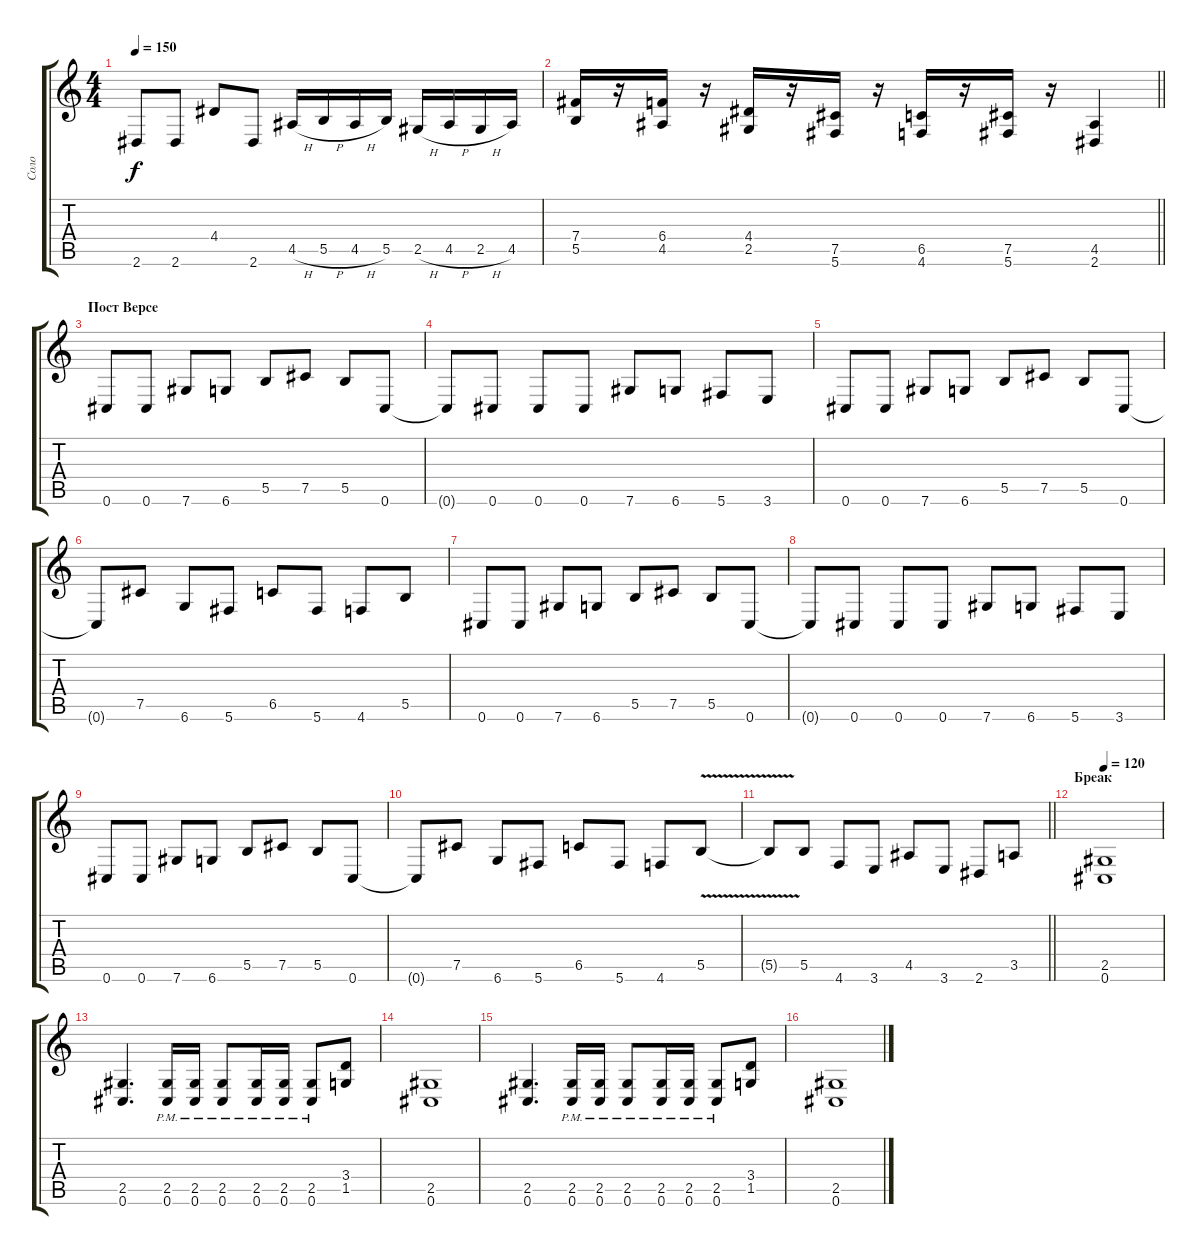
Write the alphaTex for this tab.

\track ("Соло" "Соло") {instrument distortionguitar}
\staff {score tabs}
\tuning (Db4 Ab3 E3 B2 Gb2 Db2) {hide}
\ts (4 4)
\tempo 150
\clef g2
\ks c
2.6.8{dy f} 2.6.8 4.4.8 2.6.8 4.5{h}.16 5.5{h}.16 4.5{h}.16 5.5.16 2.5{h}.16 4.5{h}.16 2.5{h}.16 4.5.16 |
\barLineRight lightlight
(7.4 5.5).16 r.16 (6.4 4.5).16 r.16 (4.4 2.5).16 r.16 (7.5 5.6).16 r.16 (6.5 4.6).16 r.16 (7.5 5.6).16 r.16 (4.5 2.6).4 |
\section ("" "Пост Версе")
0.6.8 0.6.8 7.6.8 6.6.8 5.5.8 7.5.8 5.5.8 0.6.8 |
0.6{t}.8 0.6.8 0.6.8 0.6.8 7.6.8 6.6.8 5.6.8 3.6.8 |
0.6.8 0.6.8 7.6.8 6.6.8 5.5.8 7.5.8 5.5.8 0.6.8 |
0.6{t}.8 7.5.8 6.6.8 5.6.8 6.5.8 5.6.8 4.6.8 5.5.8 |
0.6.8 0.6.8 7.6.8 6.6.8 5.5.8 7.5.8 5.5.8 0.6.8 |
0.6{t}.8 0.6.8 0.6.8 0.6.8 7.6.8 6.6.8 5.6.8 3.6.8 |
0.6.8 0.6.8 7.6.8 6.6.8 5.5.8 7.5.8 5.5.8 0.6.8 |
0.6{t}.8 7.5.8 6.6.8 5.6.8 6.5.8 5.6.8 4.6.8 5.5{v}.8 |
\barLineRight lightlight
5.5{t}.8 5.5.8 4.6.8 3.6.8 4.5.8 3.6.8 2.6.8 3.5.8 |
\section ("" "Бреак")
\tempo 120
(2.5 0.6).1{volume 12} |
(2.5 0.6).4{d} (2.5{pm} 0.6{pm}).16 (2.5{pm} 0.6{pm}).16 (2.5{pm} 0.6{pm}).8 (2.5{pm} 0.6{pm}).16 (2.5{pm} 0.6{pm}).16 (2.5{pm} 0.6{pm}).8 (3.4 1.5).8 |
(2.5 0.6).1 |
(2.5 0.6).4{d} (2.5{pm} 0.6{pm}).16 (2.5{pm} 0.6{pm}).16 (2.5{pm} 0.6{pm}).8 (2.5{pm} 0.6{pm}).16 (2.5{pm} 0.6{pm}).16 (2.5{pm} 0.6{pm}).8 (3.4 1.5).8 |
(2.5 0.6).1
